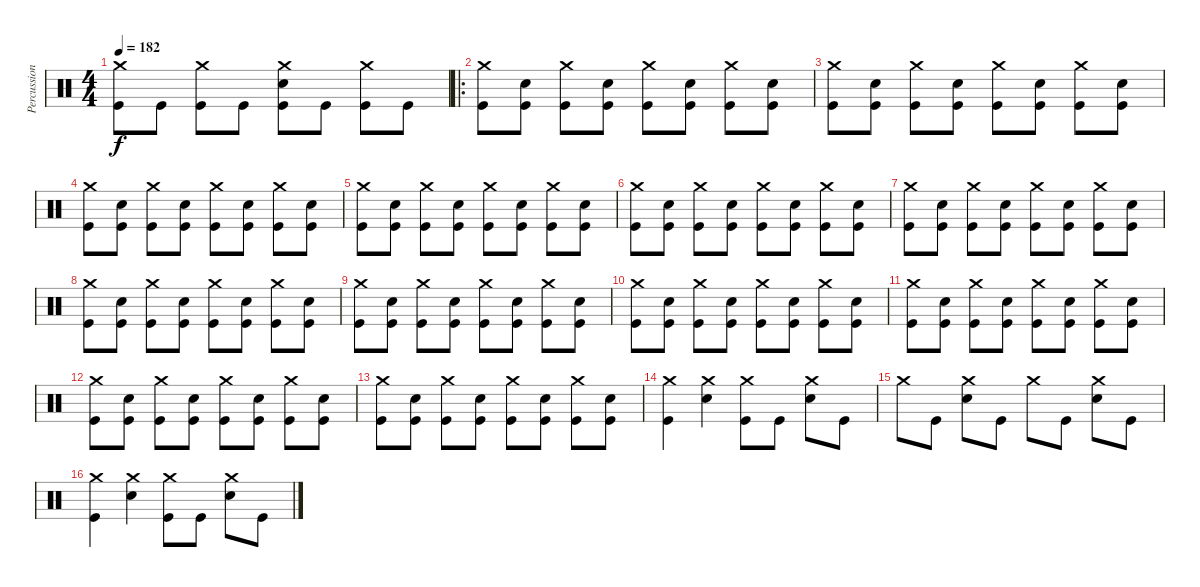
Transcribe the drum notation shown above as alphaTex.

\track ("Percussion" "Percussion") {instrument percussion}
\staff {score}
\articulation defaults
\ts (4 4)
\tempo 182
\clef neutral
\ks c
("Crash medium (hit)" "Kick (hit)").8{dy f} "Kick (hit)".8 ("Crash medium (hit)" "Kick (hit)").8 "Kick (hit)".8 ("Crash medium (hit)" "Electric Snare (hit)" "Kick (hit)").8 "Kick (hit)".8 ("Crash medium (hit)" "Kick (hit)").8 "Kick (hit)".8 |
\ro
("Crash medium (hit)" "Kick (hit)").8 ("Electric Snare (hit)" "Kick (hit)").8 ("Crash medium (hit)" "Kick (hit)").8 ("Electric Snare (hit)" "Kick (hit)").8 ("Crash medium (hit)" "Kick (hit)").8 ("Electric Snare (hit)" "Kick (hit)").8 ("Crash medium (hit)" "Kick (hit)").8 ("Electric Snare (hit)" "Kick (hit)").8 |
("Crash medium (hit)" "Kick (hit)").8 ("Electric Snare (hit)" "Kick (hit)").8 ("Crash medium (hit)" "Kick (hit)").8 ("Electric Snare (hit)" "Kick (hit)").8 ("Crash medium (hit)" "Kick (hit)").8 ("Electric Snare (hit)" "Kick (hit)").8 ("Crash medium (hit)" "Kick (hit)").8 ("Electric Snare (hit)" "Kick (hit)").8 |
("Crash medium (hit)" "Kick (hit)").8 ("Electric Snare (hit)" "Kick (hit)").8 ("Crash medium (hit)" "Kick (hit)").8 ("Electric Snare (hit)" "Kick (hit)").8 ("Crash medium (hit)" "Kick (hit)").8 ("Electric Snare (hit)" "Kick (hit)").8 ("Crash medium (hit)" "Kick (hit)").8 ("Electric Snare (hit)" "Kick (hit)").8 |
("Crash medium (hit)" "Kick (hit)").8 ("Electric Snare (hit)" "Kick (hit)").8 ("Crash medium (hit)" "Kick (hit)").8 ("Electric Snare (hit)" "Kick (hit)").8 ("Crash medium (hit)" "Kick (hit)").8 ("Electric Snare (hit)" "Kick (hit)").8 ("Crash medium (hit)" "Kick (hit)").8 ("Electric Snare (hit)" "Kick (hit)").8 |
("Crash medium (hit)" "Kick (hit)").8 ("Electric Snare (hit)" "Kick (hit)").8 ("Crash medium (hit)" "Kick (hit)").8 ("Electric Snare (hit)" "Kick (hit)").8 ("Crash medium (hit)" "Kick (hit)").8 ("Electric Snare (hit)" "Kick (hit)").8 ("Crash medium (hit)" "Kick (hit)").8 ("Electric Snare (hit)" "Kick (hit)").8 |
("Crash medium (hit)" "Kick (hit)").8 ("Electric Snare (hit)" "Kick (hit)").8 ("Crash medium (hit)" "Kick (hit)").8 ("Electric Snare (hit)" "Kick (hit)").8 ("Crash medium (hit)" "Kick (hit)").8 ("Electric Snare (hit)" "Kick (hit)").8 ("Crash medium (hit)" "Kick (hit)").8 ("Electric Snare (hit)" "Kick (hit)").8 |
("Crash medium (hit)" "Kick (hit)").8 ("Electric Snare (hit)" "Kick (hit)").8 ("Crash medium (hit)" "Kick (hit)").8 ("Electric Snare (hit)" "Kick (hit)").8 ("Crash medium (hit)" "Kick (hit)").8 ("Electric Snare (hit)" "Kick (hit)").8 ("Crash medium (hit)" "Kick (hit)").8 ("Electric Snare (hit)" "Kick (hit)").8 |
("Crash medium (hit)" "Kick (hit)").8 ("Electric Snare (hit)" "Kick (hit)").8 ("Crash medium (hit)" "Kick (hit)").8 ("Electric Snare (hit)" "Kick (hit)").8 ("Crash medium (hit)" "Kick (hit)").8 ("Electric Snare (hit)" "Kick (hit)").8 ("Crash medium (hit)" "Kick (hit)").8 ("Electric Snare (hit)" "Kick (hit)").8 |
("Crash medium (hit)" "Kick (hit)").8 ("Electric Snare (hit)" "Kick (hit)").8 ("Crash medium (hit)" "Kick (hit)").8 ("Electric Snare (hit)" "Kick (hit)").8 ("Crash medium (hit)" "Kick (hit)").8 ("Electric Snare (hit)" "Kick (hit)").8 ("Crash medium (hit)" "Kick (hit)").8 ("Electric Snare (hit)" "Kick (hit)").8 |
("Crash medium (hit)" "Kick (hit)").8 ("Electric Snare (hit)" "Kick (hit)").8 ("Crash medium (hit)" "Kick (hit)").8 ("Electric Snare (hit)" "Kick (hit)").8 ("Crash medium (hit)" "Kick (hit)").8 ("Electric Snare (hit)" "Kick (hit)").8 ("Crash medium (hit)" "Kick (hit)").8 ("Electric Snare (hit)" "Kick (hit)").8 |
("Crash medium (hit)" "Kick (hit)").8 ("Electric Snare (hit)" "Kick (hit)").8 ("Crash medium (hit)" "Kick (hit)").8 ("Electric Snare (hit)" "Kick (hit)").8 ("Crash medium (hit)" "Kick (hit)").8 ("Electric Snare (hit)" "Kick (hit)").8 ("Crash medium (hit)" "Kick (hit)").8 ("Electric Snare (hit)" "Kick (hit)").8 |
("Crash medium (hit)" "Kick (hit)").8 ("Electric Snare (hit)" "Kick (hit)").8 ("Crash medium (hit)" "Kick (hit)").8 ("Electric Snare (hit)" "Kick (hit)").8 ("Crash medium (hit)" "Kick (hit)").8 ("Electric Snare (hit)" "Kick (hit)").8 ("Crash medium (hit)" "Kick (hit)").8 ("Electric Snare (hit)" "Kick (hit)").8 |
("Crash medium (hit)" "Kick (hit)").4 ("Crash medium (hit)" "Electric Snare (hit)").4 ("Crash medium (hit)" "Kick (hit)").8 "Kick (hit)".8 ("Crash medium (hit)" "Electric Snare (hit)").8 "Kick (hit)".8 |
"Crash medium (hit)".8 "Kick (hit)".8 ("Crash medium (hit)" "Electric Snare (hit)").8 "Kick (hit)".8 "Crash medium (hit)".8 "Kick (hit)".8 ("Crash medium (hit)" "Electric Snare (hit)").8 "Kick (hit)".8 |
("Crash medium (hit)" "Kick (hit)").4 ("Crash medium (hit)" "Electric Snare (hit)").4 ("Crash medium (hit)" "Kick (hit)").8 "Kick (hit)".8 ("Crash medium (hit)" "Electric Snare (hit)").8 "Kick (hit)".8
